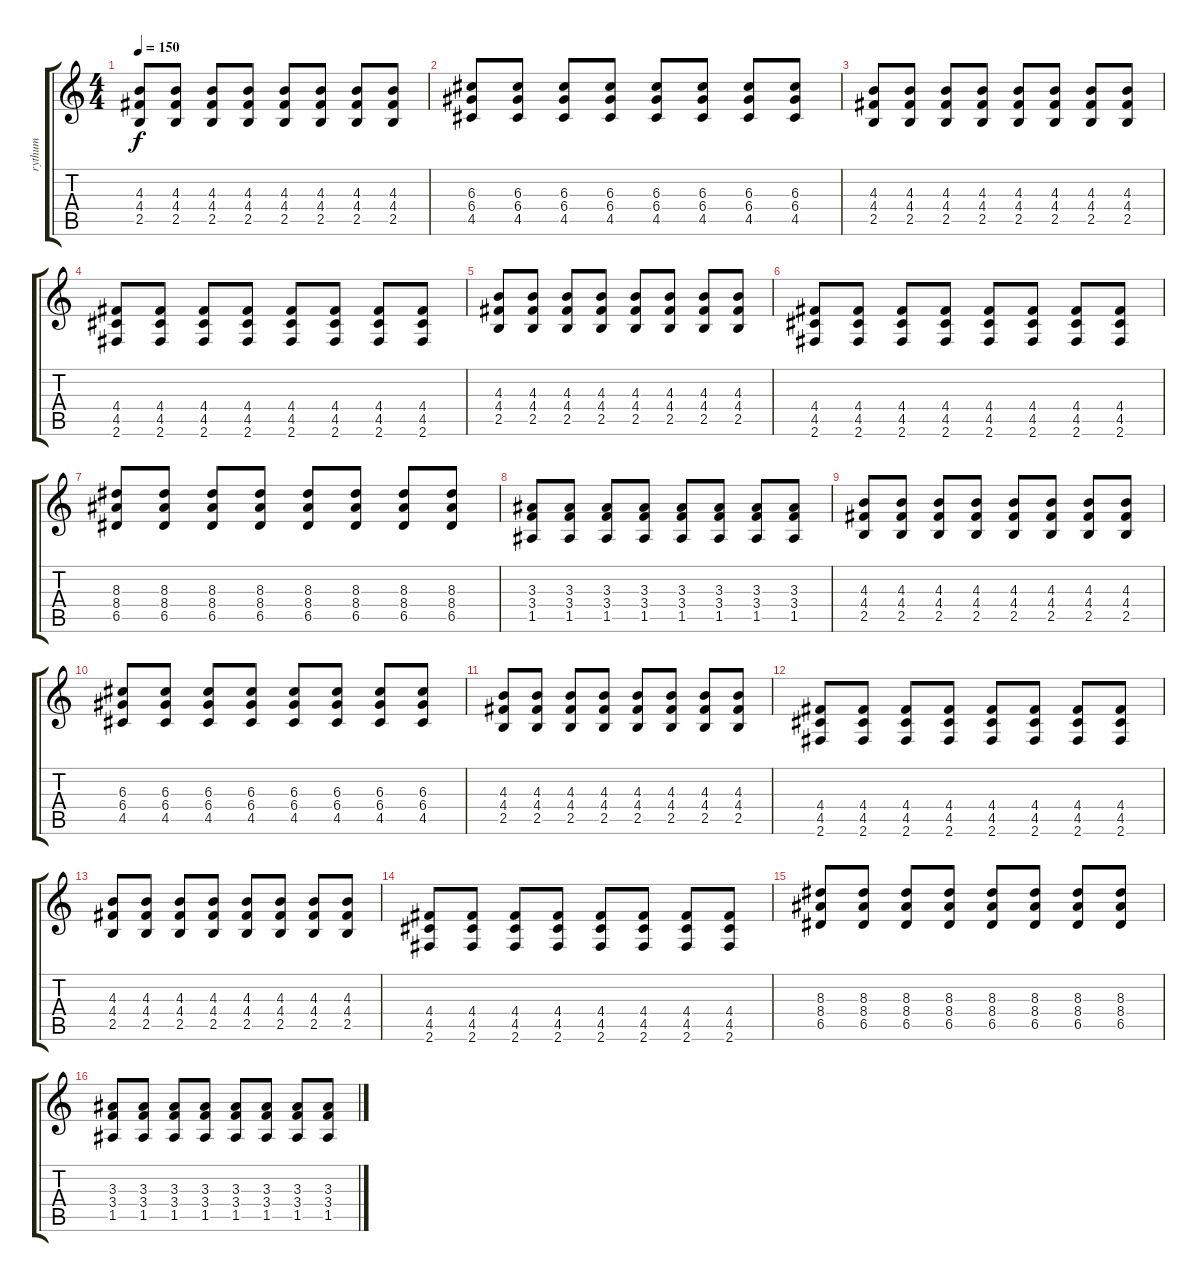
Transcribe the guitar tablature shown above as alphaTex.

\track ("rythum" "rythum") {instrument distortionguitar}
\staff {score tabs}
\tuning (E4 B3 G3 D3 A2 E2) {hide}
\ts (4 4)
\tempo 150
\clef g2
\ks c
(4.3 4.4 2.5).8{dy f} (4.3 4.4 2.5).8 (4.3 4.4 2.5).8 (4.3 4.4 2.5).8 (4.3 4.4 2.5).8 (4.3 4.4 2.5).8 (4.3 4.4 2.5).8 (4.3 4.4 2.5).8 |
(6.3 6.4 4.5).8 (6.3 6.4 4.5).8 (6.3 6.4 4.5).8 (6.3 6.4 4.5).8 (6.3 6.4 4.5).8 (6.3 6.4 4.5).8 (6.3 6.4 4.5).8 (6.3 6.4 4.5).8 |
(4.3 4.4 2.5).8 (4.3 4.4 2.5).8 (4.3 4.4 2.5).8 (4.3 4.4 2.5).8 (4.3 4.4 2.5).8 (4.3 4.4 2.5).8 (4.3 4.4 2.5).8 (4.3 4.4 2.5).8 |
(4.4 4.5 2.6).8 (4.4 4.5 2.6).8 (4.4 4.5 2.6).8 (4.4 4.5 2.6).8 (4.4 4.5 2.6).8 (4.4 4.5 2.6).8 (4.4 4.5 2.6).8 (4.4 4.5 2.6).8 |
(4.3 4.4 2.5).8 (4.3 4.4 2.5).8 (4.3 4.4 2.5).8 (4.3 4.4 2.5).8 (4.3 4.4 2.5).8 (4.3 4.4 2.5).8 (4.3 4.4 2.5).8 (4.3 4.4 2.5).8 |
(4.4 4.5 2.6).8 (4.4 4.5 2.6).8 (4.4 4.5 2.6).8 (4.4 4.5 2.6).8 (4.4 4.5 2.6).8 (4.4 4.5 2.6).8 (4.4 4.5 2.6).8 (4.4 4.5 2.6).8 |
(8.3 8.4 6.5).8 (8.3 8.4 6.5).8 (8.3 8.4 6.5).8 (8.3 8.4 6.5).8 (8.3 8.4 6.5).8 (8.3 8.4 6.5).8 (8.3 8.4 6.5).8 (8.3 8.4 6.5).8 |
(3.3 3.4 1.5).8 (3.3 3.4 1.5).8 (3.3 3.4 1.5).8 (3.3 3.4 1.5).8 (3.3 3.4 1.5).8 (3.3 3.4 1.5).8 (3.3 3.4 1.5).8 (3.3 3.4 1.5).8 |
(4.3 4.4 2.5).8 (4.3 4.4 2.5).8 (4.3 4.4 2.5).8 (4.3 4.4 2.5).8 (4.3 4.4 2.5).8 (4.3 4.4 2.5).8 (4.3 4.4 2.5).8 (4.3 4.4 2.5).8 |
(6.3 6.4 4.5).8 (6.3 6.4 4.5).8 (6.3 6.4 4.5).8 (6.3 6.4 4.5).8 (6.3 6.4 4.5).8 (6.3 6.4 4.5).8 (6.3 6.4 4.5).8 (6.3 6.4 4.5).8 |
(4.3 4.4 2.5).8 (4.3 4.4 2.5).8 (4.3 4.4 2.5).8 (4.3 4.4 2.5).8 (4.3 4.4 2.5).8 (4.3 4.4 2.5).8 (4.3 4.4 2.5).8 (4.3 4.4 2.5).8 |
(4.4 4.5 2.6).8 (4.4 4.5 2.6).8 (4.4 4.5 2.6).8 (4.4 4.5 2.6).8 (4.4 4.5 2.6).8 (4.4 4.5 2.6).8 (4.4 4.5 2.6).8 (4.4 4.5 2.6).8 |
(4.3 4.4 2.5).8 (4.3 4.4 2.5).8 (4.3 4.4 2.5).8 (4.3 4.4 2.5).8 (4.3 4.4 2.5).8 (4.3 4.4 2.5).8 (4.3 4.4 2.5).8 (4.3 4.4 2.5).8 |
(4.4 4.5 2.6).8 (4.4 4.5 2.6).8 (4.4 4.5 2.6).8 (4.4 4.5 2.6).8 (4.4 4.5 2.6).8 (4.4 4.5 2.6).8 (4.4 4.5 2.6).8 (4.4 4.5 2.6).8 |
(8.3 8.4 6.5).8 (8.3 8.4 6.5).8 (8.3 8.4 6.5).8 (8.3 8.4 6.5).8 (8.3 8.4 6.5).8 (8.3 8.4 6.5).8 (8.3 8.4 6.5).8 (8.3 8.4 6.5).8 |
(3.3 3.4 1.5).8 (3.3 3.4 1.5).8 (3.3 3.4 1.5).8 (3.3 3.4 1.5).8 (3.3 3.4 1.5).8 (3.3 3.4 1.5).8 (3.3 3.4 1.5).8 (3.3 3.4 1.5).8
